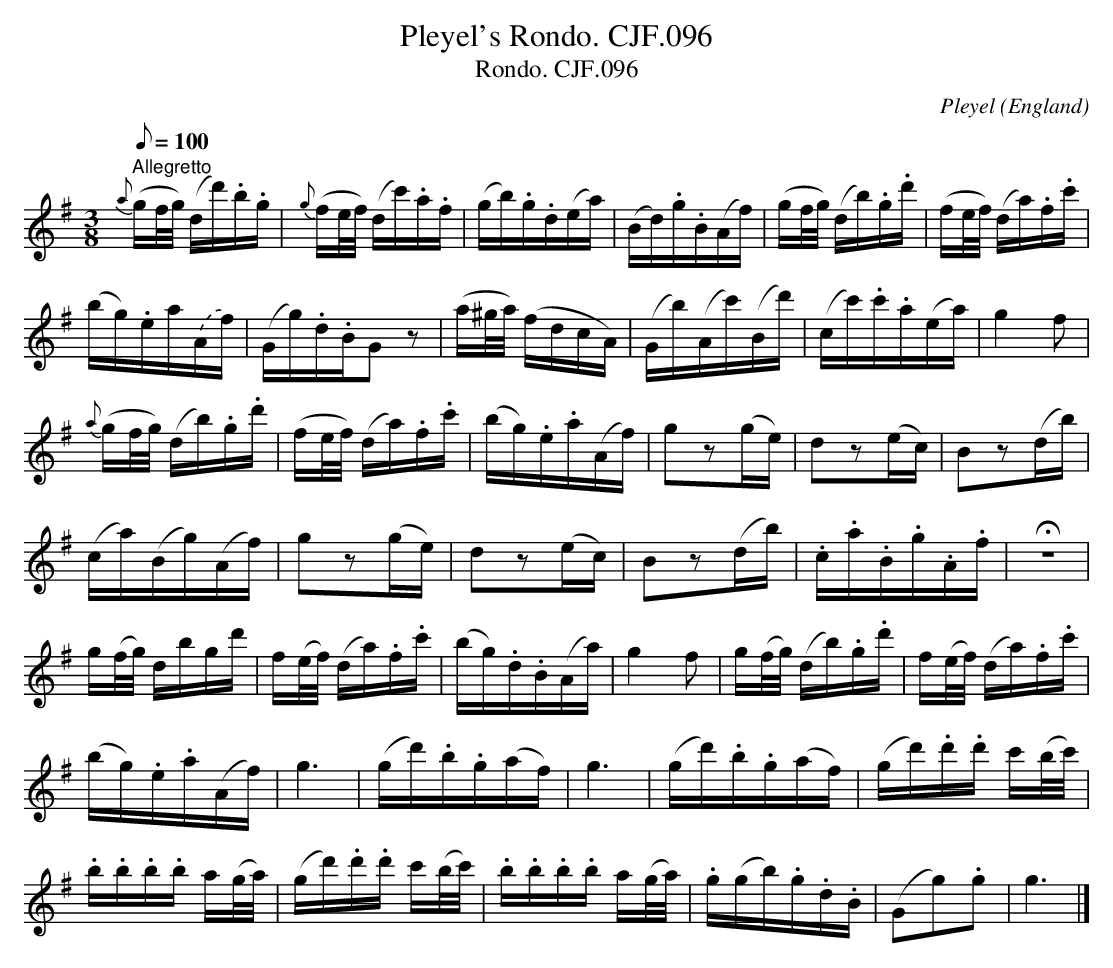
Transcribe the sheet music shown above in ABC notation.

X:1
T:Pleyel's Rondo. CJF.096
T:Rondo. CJF.096
C:Pleyel
L:1/16
M:3/8
O:England
Q:1/8=100
K:G
" Allegretto"{a}(gf/g/) (dd').b.g|{g}(fe/f/) (dc').a.f|\
(gb).g.d(ea)|(Bd).g.B(Af)|(gf/g/) (db).g.d'|(fe/f/) (da).f.c'|!
(bg).ea.(Af)|(Gg).d.BG2z2|(a^g/a/) (fdcA)|\
(Gb)(Ac')(Bd')|(cc').c'.a(ea)|g4f2|!
{a}(gf/g/) (db).g.d'|(fe/f/)\
(da).f.c'|(bg).e.a(Af)|g2z2(ge)|d2z2(ec)|B2z2(db)|!
(ca)(Bg)(Af)|g2z2(ge)|d2z2(ec)|B2z2(db)|.c.a.B.g.A.f|Hz6|!
g(f/g/) dbgd'|f(e/f/) (da).f.c'|(bg).d.B(Aa)|g4f2|\
g(f/g/) (db).g.d'|f(e/f/) (da).f.c'|!
(bg).e.a(Af)|g6|(gd').b.g(af)|g6|\
(gd').b.g(af)|(gd').d'.d' c'(b/c'/)|!
.b.b.b.b a(g/a/)|(gd').d'.d' c'(b/c'/)|\
.b.b.b.b a(g/a/)|.g(gb).g.d.B|(G2g2).g2|g6|]
